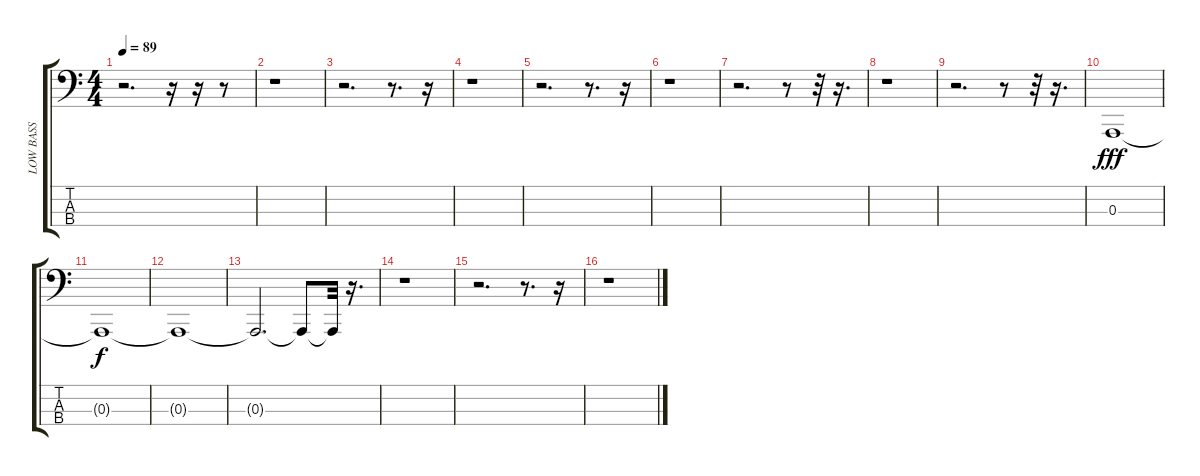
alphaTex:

\track ("LOW BASS" "LOW BASS") {instrument lead8bassandlead}
\staff {score tabs}
\tuning (G2 D2 A1 E1) {hide}
\ts (4 4)
\tempo 89
\clef f4
\ks c
r.2{d dy f} r.16 r.16 r.8 |
r.1 |
r.2{d} r.8{d} r.16 |
r.1 |
r.2{d} r.8{d} r.16 |
r.1 |
r.2{d} r.8 r.32 r.16{d} |
r.1 |
r.2{d} r.8 r.32 r.16{d} |
0.3.1{dy fff} |
0.3{t}.1{dy f} |
0.3{t}.1 |
0.3{t}.2{d} 0.3{t}.8 0.3{t}.32 r.16{d} |
r.1 |
r.2{d} r.8{d} r.16 |
r.1
